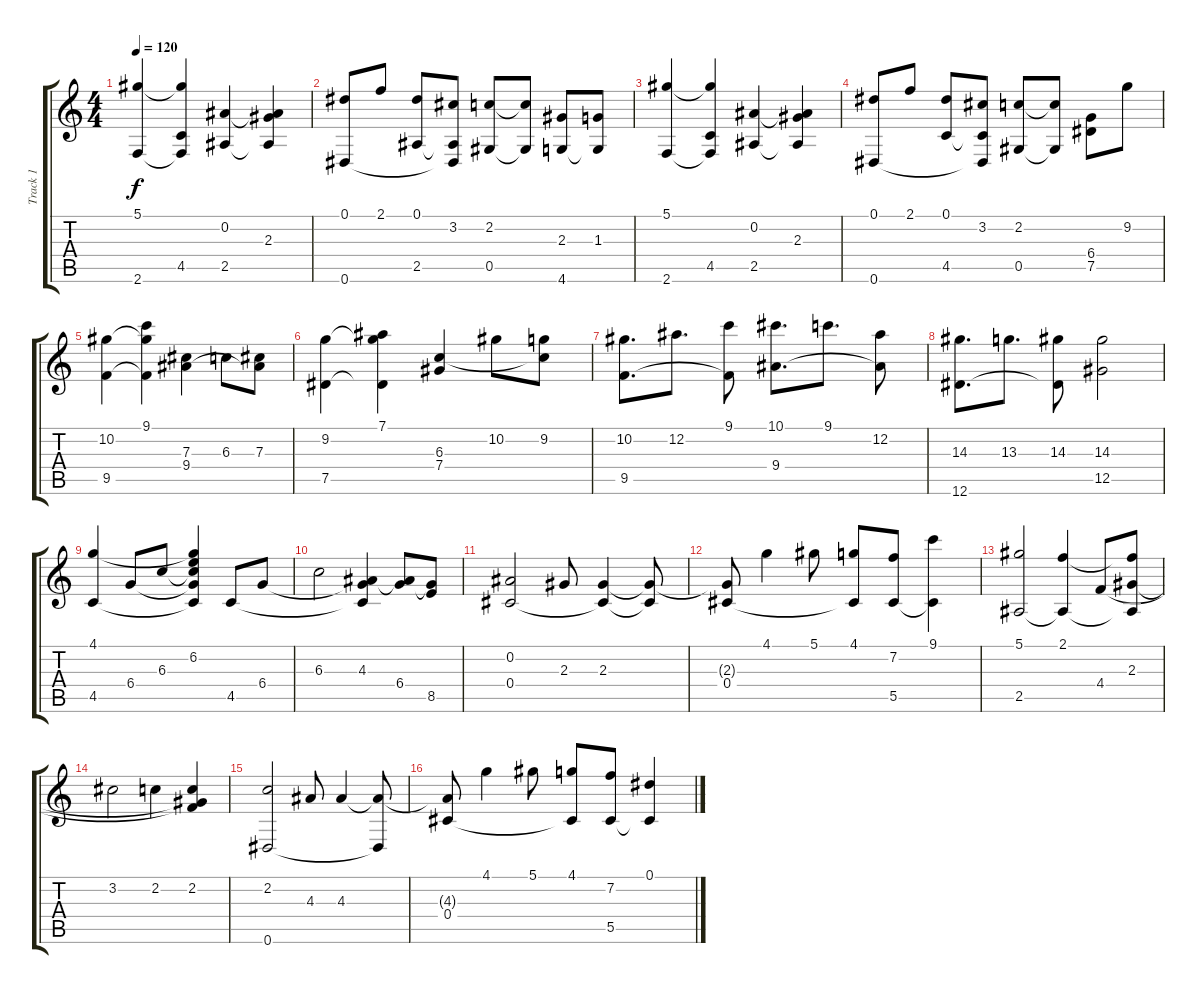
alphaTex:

\track ("Track 1" "Track 1") {instrument acousticguitarnylon}
\staff {score tabs}
\tuning (Eb4 Bb3 Gb3 Db3 Ab2 Eb2) {hide}
\ts (4 4)
\tempo 120
\clef g2
\ks c
(5.1 2.6).4{dy f} (5.1{t} 4.5 2.6{t}).4 (0.2 2.5).4 (0.2{t} 2.3 2.5{t}).4 |
(0.1 0.6).8 2.1.8 (0.1 2.5).8 (3.2 2.5{t} 0.6{t}).8 (2.2 0.5).8 (2.2{t} 0.5{t}).8 (2.3 4.6).8 (1.3 4.6{t}).8 |
(5.1 2.6).4 (5.1{t} 4.5 2.6{t}).4 (0.2 2.5).4 (0.2{t} 2.3 2.5{t}).4 |
(0.1 0.6).8 2.1.8 (0.1 4.5).8 (3.2 4.5{t} 0.6{t}).8 (2.2 0.5).8 (2.2{t} 0.5{t}).8 (6.4 7.5).8 9.2.8 |
(10.2 9.5).4 (9.1 10.2{t} 9.5{t}).4 (7.3 9.4).4 6.3.8 (7.3 9.4{t}).8 |
(9.2 7.5).4 (7.1 9.2{t} 7.5{t}).4 (6.3 7.4).4 10.2.8 (9.2 6.3{t}).8 |
(10.2 9.5).8{d} 12.2.8{d} (9.1 9.5{t}).8 (10.1 9.4).8{d} 9.1.8{d} (12.2 9.4{t}).8 |
(14.3 12.6).8{d} 13.3.8{d} (14.3 12.6{t}).8 (14.3 12.5).2 |
(4.1 4.5).4 6.4.8 6.3.8 (4.1{t} 6.2 6.3{t} 6.4{t} 4.5{t}).4 4.5.8 6.4.8 |
6.3.2 (4.3 6.4{t} 4.5{t}).4 (4.3{t} 6.4).8 (6.4{t} 8.5).8 |
(0.2 0.4).2 2.3.8 (2.3 0.4{t}).4 (2.3{t} 0.4{t}).8 |
(2.3{t} 0.4).8 4.1.4 5.1.8 (4.1 0.4{t}).8 (7.2 5.5).8 (9.1 5.5{t}).4 |
(5.1 2.5).2 (2.1 2.5{t}).4 4.4.8 (2.1{t} 2.3 2.5{t}).8 |
3.2.2 2.2.4 (2.2 2.3{t} 4.4{t}).4 |
(2.2 0.6).2 4.3.8 4.3.4 (4.3{t} 0.6{t}).8 |
(4.3{t} 0.4).8 4.1.4 5.1.8 (4.1 0.4{t}).8 (7.2 5.5).8 (0.1 5.5{t}).4
